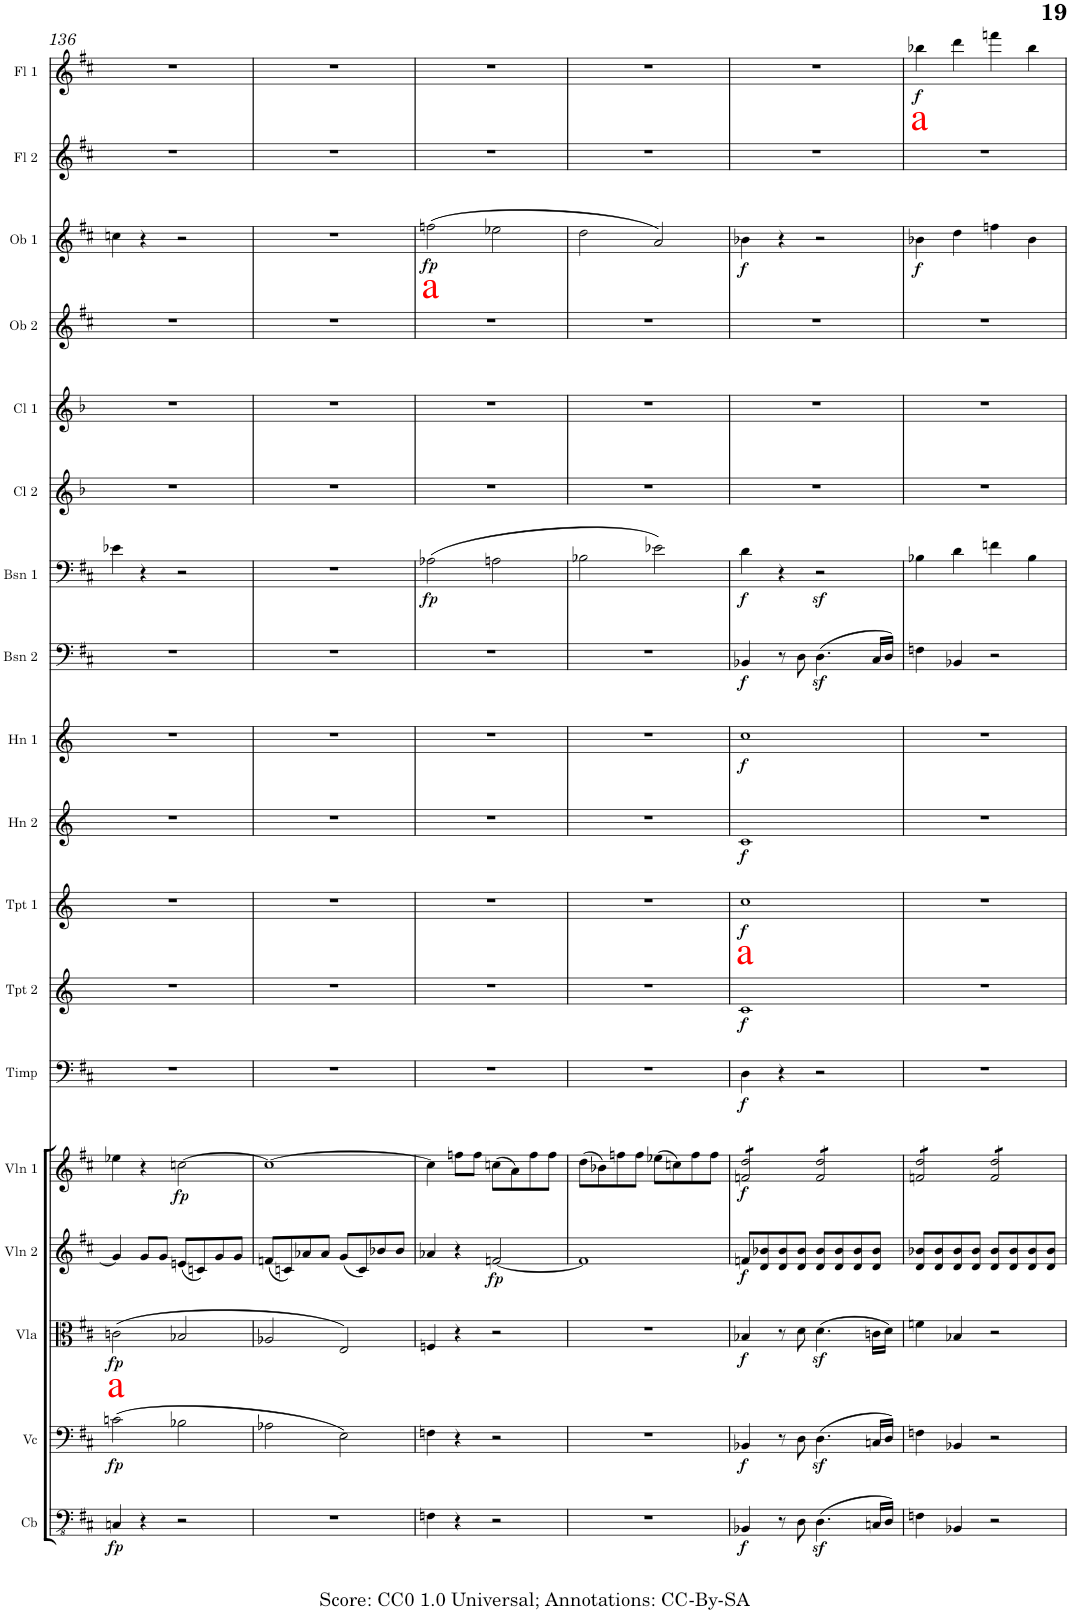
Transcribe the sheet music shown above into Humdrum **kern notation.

**kern	**dynam	**kern	**dynam	**kern	**text	**dynam	**kern	**dynam	**kern	**dynam	**kern	**dynam	**kern	**dynam	**kern	**text	**dynam	**kern	**dynam	**kern	**dynam	**kern	**dynam	**kern	**dynam	**kern	**kern	**kern	**kern	**text	**dynam	**kern	**kern	**text	**dynam
*part18	*part18	*part17	*part17	*part16	*part16	*part16	*part15	*part15	*part14	*part14	*part13	*part13	*part12	*part12	*part11	*part11	*part11	*part10	*part10	*part9	*part9	*part8	*part8	*part7	*part7	*part6	*part5	*part4	*part3	*part3	*part3	*part2	*part1	*part1	*part1
*staff18	*staff18	*staff17	*staff17	*staff16	*staff16	*staff16	*staff15	*staff15	*staff14	*staff14	*staff13	*staff13	*staff12	*staff12	*staff11	*staff11	*staff11	*staff10	*staff10	*staff9	*staff9	*staff8	*staff8	*staff7	*staff7	*staff6	*staff5	*staff4	*staff3	*staff3	*staff3	*staff2	*staff1	*staff1	*staff1
*I"Contrabass	*	*I"Violoncello	*	*I"Viola	*	*	*I"Violin 2	*	*I"Violin 1	*	*I"Timpani	*	*I"D Trumpet 2	*	*I"D Trumpet 1	*	*	*I"D Horn 2	*	*I"D Horn 1	*	*I"Bassoon 2	*	*I"Bassoon 1	*	*I"A Clarinet 2	*I"A Clarinet 1	*I"Oboe 2	*I"Oboe 1	*	*	*I"Flute 2	*I"Flute 1	*	*
*I'Cb	*	*I'Vc	*	*I'Vla	*	*	*I'Vln 2	*	*I'Vln 1	*	*I'Timp	*	*I'Tpt 2	*	*I'Tpt 1	*	*	*I'Hn 2	*	*I'Hn 1	*	*I'Bsn 2	*	*I'Bsn 1	*	*I'Cl 2	*I'Cl 1	*I'Ob 2	*I'Ob 1	*	*	*I'Fl 2	*I'Fl 1	*	*
!!LO:PB:g=z
*clefFv4	*	*clefF4	*	*clefC3	*	*	*clefG2	*	*clefG2	*	*clefF4	*	*clefG2	*	*clefG2	*	*	*clefG2	*	*clefG2	*	*clefF4	*	*clefF4	*	*clefG2	*clefG2	*clefG2	*clefG2	*	*	*clefG2	*clefG2	*	*
*	*	*	*	*	*	*	*	*	*	*	*	*	*Trd-1c-2	*	*Trd-1c-2	*	*	*Trd6c10	*	*Trd6c10	*	*	*	*	*	*Trd2c3	*Trd2c3	*	*	*	*	*	*	*	*
*k[f#c#]	*	*k[f#c#]	*	*k[f#c#]	*	*	*k[f#c#]	*	*k[f#c#]	*	*k[f#c#]	*	*k[]	*	*k[]	*	*	*k[]	*	*k[]	*	*k[f#c#]	*	*k[f#c#]	*	*k[b-]	*k[b-]	*k[f#c#]	*k[f#c#]	*	*	*k[f#c#]	*k[f#c#]	*	*
*M2/2	*	*M2/2	*	*M2/2	*	*	*M2/2	*	*M2/2	*	*M2/2	*	*M2/2	*	*M2/2	*	*	*M2/2	*	*M2/2	*	*M2/2	*	*M2/2	*	*M2/2	*M2/2	*M2/2	*M2/2	*	*	*M2/2	*M2/2	*	*
*met(c|)	*	*met(c|)	*	*met(c|)	*	*	*met(c|)	*	*met(c|)	*	*met(c|)	*	*met(c|)	*	*met(c|)	*	*	*met(c|)	*	*met(c|)	*	*met(c|)	*	*met(c|)	*	*met(c|)	*met(c|)	*met(c|)	*met(c|)	*	*	*met(c|)	*met(c|)	*	*
=136	=136	=136	=136	=136	=136	=136	=136	=136	=136	=136	=136	=136	=136	=136	=136	=136	=136	=136	=136	=136	=136	=136	=136	=136	=136	=136	=136	=136	=136	=136	=136	=136	=136	=136	=136
!	!LO:DY:b	!	!LO:DY:b	!	!LO:LY:b:color=#FF0000	!LO:DY:b	!	!	!	!	!	!	!	!	!	!	!	!	!	!	!	!	!	!	!	!	!	!	!	!	!	!	!	!	!
4CCn/	fp	(2cn\	fp	(2cn\	a	fp	4g/]	.	4ee-X\	.	1r	.	1r	.	1r	.	.	1r	.	1r	.	1r	.	4e-X\	.	1r	1r	1r	4ccn\	.	.	1r	1r	.	.
4r	.	.	.	.	.	.	8g/L	.	4r	.	.	.	.	.	.	.	.	.	.	.	.	.	.	4r	.	.	.	.	4r	.	.	.	.	.	.
.	.	.	.	.	.	.	8g/J	.	.	.	.	.	.	.	.	.	.	.	.	.	.	.	.	.	.	.	.	.	.	.	.	.	.	.	.
!	!	!	!	!	!	!	!	!	!	!LO:DY:b	!	!	!	!	!	!	!	!	!	!	!	!	!	!	!	!	!	!	!	!	!	!	!	!	!
2r	.	2B-X\	.	2B-X/	.	.	(8en/L	.	[2ccn\	fp	.	.	.	.	.	.	.	.	.	.	.	.	.	2r	.	.	.	.	2r	.	.	.	.	.	.
.	.	.	.	.	.	.	8cn/)	.	.	.	.	.	.	.	.	.	.	.	.	.	.	.	.	.	.	.	.	.	.	.	.	.	.	.	.
.	.	.	.	.	.	.	8g/	.	.	.	.	.	.	.	.	.	.	.	.	.	.	.	.	.	.	.	.	.	.	.	.	.	.	.	.
.	.	.	.	.	.	.	8g/J	.	.	.	.	.	.	.	.	.	.	.	.	.	.	.	.	.	.	.	.	.	.	.	.	.	.	.	.
=137	=137	=137	=137	=137	=137	=137	=137	=137	=137	=137	=137	=137	=137	=137	=137	=137	=137	=137	=137	=137	=137	=137	=137	=137	=137	=137	=137	=137	=137	=137	=137	=137	=137	=137	=137
1r	.	2A-X\	.	2A-X/	.	.	(8fn/L	.	1cc_	.	1r	.	1r	.	1r	.	.	1r	.	1r	.	1r	.	1r	.	1r	1r	1r	1r	.	.	1r	1r	.	.
.	.	.	.	.	.	.	8cn/)	.	.	.	.	.	.	.	.	.	.	.	.	.	.	.	.	.	.	.	.	.	.	.	.	.	.	.	.
.	.	.	.	.	.	.	8a-X/	.	.	.	.	.	.	.	.	.	.	.	.	.	.	.	.	.	.	.	.	.	.	.	.	.	.	.	.
.	.	.	.	.	.	.	8a-/J	.	.	.	.	.	.	.	.	.	.	.	.	.	.	.	.	.	.	.	.	.	.	.	.	.	.	.	.
.	.	2E\)	.	2E/)	.	.	(8g/L	.	.	.	.	.	.	.	.	.	.	.	.	.	.	.	.	.	.	.	.	.	.	.	.	.	.	.	.
.	.	.	.	.	.	.	8c/)	.	.	.	.	.	.	.	.	.	.	.	.	.	.	.	.	.	.	.	.	.	.	.	.	.	.	.	.
.	.	.	.	.	.	.	8b-X/	.	.	.	.	.	.	.	.	.	.	.	.	.	.	.	.	.	.	.	.	.	.	.	.	.	.	.	.
.	.	.	.	.	.	.	8b-/J	.	.	.	.	.	.	.	.	.	.	.	.	.	.	.	.	.	.	.	.	.	.	.	.	.	.	.	.
=138	=138	=138	=138	=138	=138	=138	=138	=138	=138	=138	=138	=138	=138	=138	=138	=138	=138	=138	=138	=138	=138	=138	=138	=138	=138	=138	=138	=138	=138	=138	=138	=138	=138	=138	=138
!	!	!	!	!	!	!	!	!	!	!	!	!	!	!	!	!	!	!	!	!	!	!	!	!	!LO:DY:b	!	!	!	!	!LO:LY:b:color=#FF0000	!LO:DY:b	!	!	!	!
4FFn\	.	4Fn\	.	4Fn/	.	.	4a-X/	.	4cc\]	.	1r	.	1r	.	1r	.	.	1r	.	1r	.	1r	.	(2A-X\	fp	1r	1r	1r	(2ffn\	a	fp	1r	1r	.	.
4r	.	4r	.	4r	.	.	4r	.	8ffn\L	.	.	.	.	.	.	.	.	.	.	.	.	.	.	.	.	.	.	.	.	.	.	.	.	.	.
.	.	.	.	.	.	.	.	.	8ff\J	.	.	.	.	.	.	.	.	.	.	.	.	.	.	.	.	.	.	.	.	.	.	.	.	.	.
!	!	!	!	!	!	!	!	!LO:DY:b	!	!	!	!	!	!	!	!	!	!	!	!	!	!	!	!	!	!	!	!	!	!	!	!	!	!	!
2r	.	2r	.	2r	.	.	[2fn/	fp	(8ccn\L	.	.	.	.	.	.	.	.	.	.	.	.	.	.	2An\	.	.	.	.	2ee-X\	.	.	.	.	.	.
.	.	.	.	.	.	.	.	.	8a\)	.	.	.	.	.	.	.	.	.	.	.	.	.	.	.	.	.	.	.	.	.	.	.	.	.	.
.	.	.	.	.	.	.	.	.	8ff\	.	.	.	.	.	.	.	.	.	.	.	.	.	.	.	.	.	.	.	.	.	.	.	.	.	.
.	.	.	.	.	.	.	.	.	8ff\J	.	.	.	.	.	.	.	.	.	.	.	.	.	.	.	.	.	.	.	.	.	.	.	.	.	.
=139	=139	=139	=139	=139	=139	=139	=139	=139	=139	=139	=139	=139	=139	=139	=139	=139	=139	=139	=139	=139	=139	=139	=139	=139	=139	=139	=139	=139	=139	=139	=139	=139	=139	=139	=139
1r	.	1r	.	1r	.	.	1f]	.	(8dd\L	.	1r	.	1r	.	1r	.	.	1r	.	1r	.	1r	.	2B-X\	.	1r	1r	1r	2dd\	.	.	1r	1r	.	.
.	.	.	.	.	.	.	.	.	8b-X\)	.	.	.	.	.	.	.	.	.	.	.	.	.	.	.	.	.	.	.	.	.	.	.	.	.	.
.	.	.	.	.	.	.	.	.	8ffn\	.	.	.	.	.	.	.	.	.	.	.	.	.	.	.	.	.	.	.	.	.	.	.	.	.	.
.	.	.	.	.	.	.	.	.	8ff\J	.	.	.	.	.	.	.	.	.	.	.	.	.	.	.	.	.	.	.	.	.	.	.	.	.	.
.	.	.	.	.	.	.	.	.	(8ee-X\L	.	.	.	.	.	.	.	.	.	.	.	.	.	.	2e-X\)	.	.	.	.	2a/)	.	.	.	.	.	.
.	.	.	.	.	.	.	.	.	8ccn\)	.	.	.	.	.	.	.	.	.	.	.	.	.	.	.	.	.	.	.	.	.	.	.	.	.	.
.	.	.	.	.	.	.	.	.	8ff\	.	.	.	.	.	.	.	.	.	.	.	.	.	.	.	.	.	.	.	.	.	.	.	.	.	.
.	.	.	.	.	.	.	.	.	8ff\J	.	.	.	.	.	.	.	.	.	.	.	.	.	.	.	.	.	.	.	.	.	.	.	.	.	.
=140	=140	=140	=140	=140	=140	=140	=140	=140	=140	=140	=140	=140	=140	=140	=140	=140	=140	=140	=140	=140	=140	=140	=140	=140	=140	=140	=140	=140	=140	=140	=140	=140	=140	=140	=140
!	!LO:DY:b	!	!LO:DY:b	!	!	!LO:DY:b	!	!LO:DY:b	!	!LO:DY:b	!	!LO:DY:b	!	!LO:DY:b	!	!LO:LY:b:color=#FF0000	!LO:DY:b	!	!LO:DY:b	!	!LO:DY:b	!	!LO:DY:b	!	!LO:DY:b	!	!	!	!	!	!LO:DY:b	!	!	!	!
*	*	*	*	*	*	*	*	*	*tremolo	*	*	*	*	*	*	*	*	*	*	*	*	*	*	*	*	*	*	*	*	*	*	*	*	*	*
4BBB-X/	f	4BB-X/	f	4B-X/	.	f	8fn/L	f	8fn/ 8dd/L	f	4D\	f	1c	f	1cc	a	f	1c	f	1cc	f	4BB-X/	f	4d\	f	1r	1r	1r	4b-X\	.	f	1r	1r	.	.
.	.	.	.	.	.	.	8d/ 8b-X/	.	8fn/ 8dd/	.	.	.	.	.	.	.	.	.	.	.	.	.	.	.	.	.	.	.	.	.	.	.	.	.	.
8r	.	8r	.	8r	.	.	8d/ 8b-/	.	8fn/ 8dd/	.	4r	.	.	.	.	.	.	.	.	.	.	8r	.	4r	.	.	.	.	4r	.	.	.	.	.	.
8DD\	.	8D\	.	8d\	.	.	8d/ 8b-/J	.	8fn/ 8dd/J	.	.	.	.	.	.	.	.	.	.	.	.	8D\	.	.	.	.	.	.	.	.	.	.	.	.	.
!	!	!	!	!	!	!	!	!	!	!	!	!	!	!	!	!	!	!	!	!	!	!	!	!	!LO:DY:b	!	!	!	!	!	!	!	!	!	!
(4.DDz<\	.	(4.Dz<\	.	(4.dz<\	.	.	8d/ 8b-/L	.	8f/ 8dd/L	.	2r	.	.	.	.	.	.	.	.	.	.	(4.Dz<\	.	2r	sf	.	.	.	2r	.	.	.	.	.	.
.	.	.	.	.	.	.	8d/ 8b-/	.	8f/ 8dd/	.	.	.	.	.	.	.	.	.	.	.	.	.	.	.	.	.	.	.	.	.	.	.	.	.	.
.	.	.	.	.	.	.	8d/ 8b-/	.	8f/ 8dd/	.	.	.	.	.	.	.	.	.	.	.	.	.	.	.	.	.	.	.	.	.	.	.	.	.	.
16CCn/LL	.	16Cn/LL	.	16cn\LL	.	.	8d/ 8b-/J	.	8f/ 8dd/J	.	.	.	.	.	.	.	.	.	.	.	.	16C#/LL	.	.	.	.	.	.	.	.	.	.	.	.	.
16DD/JJ)	.	16D/JJ)	.	16d\JJ)	.	.	.	.	.	.	.	.	.	.	.	.	.	.	.	.	.	16D/JJ)	.	.	.	.	.	.	.	.	.	.	.	.	.
=141	=141	=141	=141	=141	=141	=141	=141	=141	=141	=141	=141	=141	=141	=141	=141	=141	=141	=141	=141	=141	=141	=141	=141	=141	=141	=141	=141	=141	=141	=141	=141	=141	=141	=141	=141
!	!	!	!	!	!	!	!	!	!	!	!	!	!	!	!	!	!	!	!	!	!	!	!	!	!	!	!	!	!	!	!LO:DY:b	!	!	!LO:LY:b:color=#FF0000	!LO:DY:b
4FFn\	.	4Fn\	.	4fn\	.	.	8d/ 8b-X/L	.	8fn/ 8dd/L	.	1r	.	1r	.	1r	.	.	1r	.	1r	.	4Fn\	.	4B-X\	.	1r	1r	1r	4b-X\	.	f	1r	4bb-X\	a	f
.	.	.	.	.	.	.	8d/ 8b-/	.	8fn/ 8dd/	.	.	.	.	.	.	.	.	.	.	.	.	.	.	.	.	.	.	.	.	.	.	.	.	.	.
4BBB-X/	.	4BB-X/	.	4B-X/	.	.	8d/ 8b-/	.	8fn/ 8dd/	.	.	.	.	.	.	.	.	.	.	.	.	4BB-X/	.	4d\	.	.	.	.	4dd\	.	.	.	4ddd\	.	.
.	.	.	.	.	.	.	8d/ 8b-/J	.	8fn/ 8dd/J	.	.	.	.	.	.	.	.	.	.	.	.	.	.	.	.	.	.	.	.	.	.	.	.	.	.
2r	.	2r	.	2r	.	.	8d/ 8b-/L	.	8f/ 8dd/L	.	.	.	.	.	.	.	.	.	.	.	.	2r	.	4fn\	.	.	.	.	4ffn\	.	.	.	4fffn\	.	.
.	.	.	.	.	.	.	8d/ 8b-/	.	8f/ 8dd/	.	.	.	.	.	.	.	.	.	.	.	.	.	.	.	.	.	.	.	.	.	.	.	.	.	.
.	.	.	.	.	.	.	8d/ 8b-/	.	8f/ 8dd/	.	.	.	.	.	.	.	.	.	.	.	.	.	.	4B-\	.	.	.	.	4b-\	.	.	.	4bb-\	.	.
.	.	.	.	.	.	.	8d/ 8b-/J	.	8f/ 8dd/J	.	.	.	.	.	.	.	.	.	.	.	.	.	.	.	.	.	.	.	.	.	.	.	.	.	.
*	*	*	*	*	*	*	*	*	*Xtremolo	*	*	*	*	*	*	*	*	*	*	*	*	*	*	*	*	*	*	*	*	*	*	*	*	*	*
=	=	=	=	=	=	=	=	=	=	=	=	=	=	=	=	=	=	=	=	=	=	=	=	=	=	=	=	=	=	=	=	=	=	=	=
*-	*-	*-	*-	*-	*-	*-	*-	*-	*-	*-	*-	*-	*-	*-	*-	*-	*-	*-	*-	*-	*-	*-	*-	*-	*-	*-	*-	*-	*-	*-	*-	*-	*-	*-	*-
